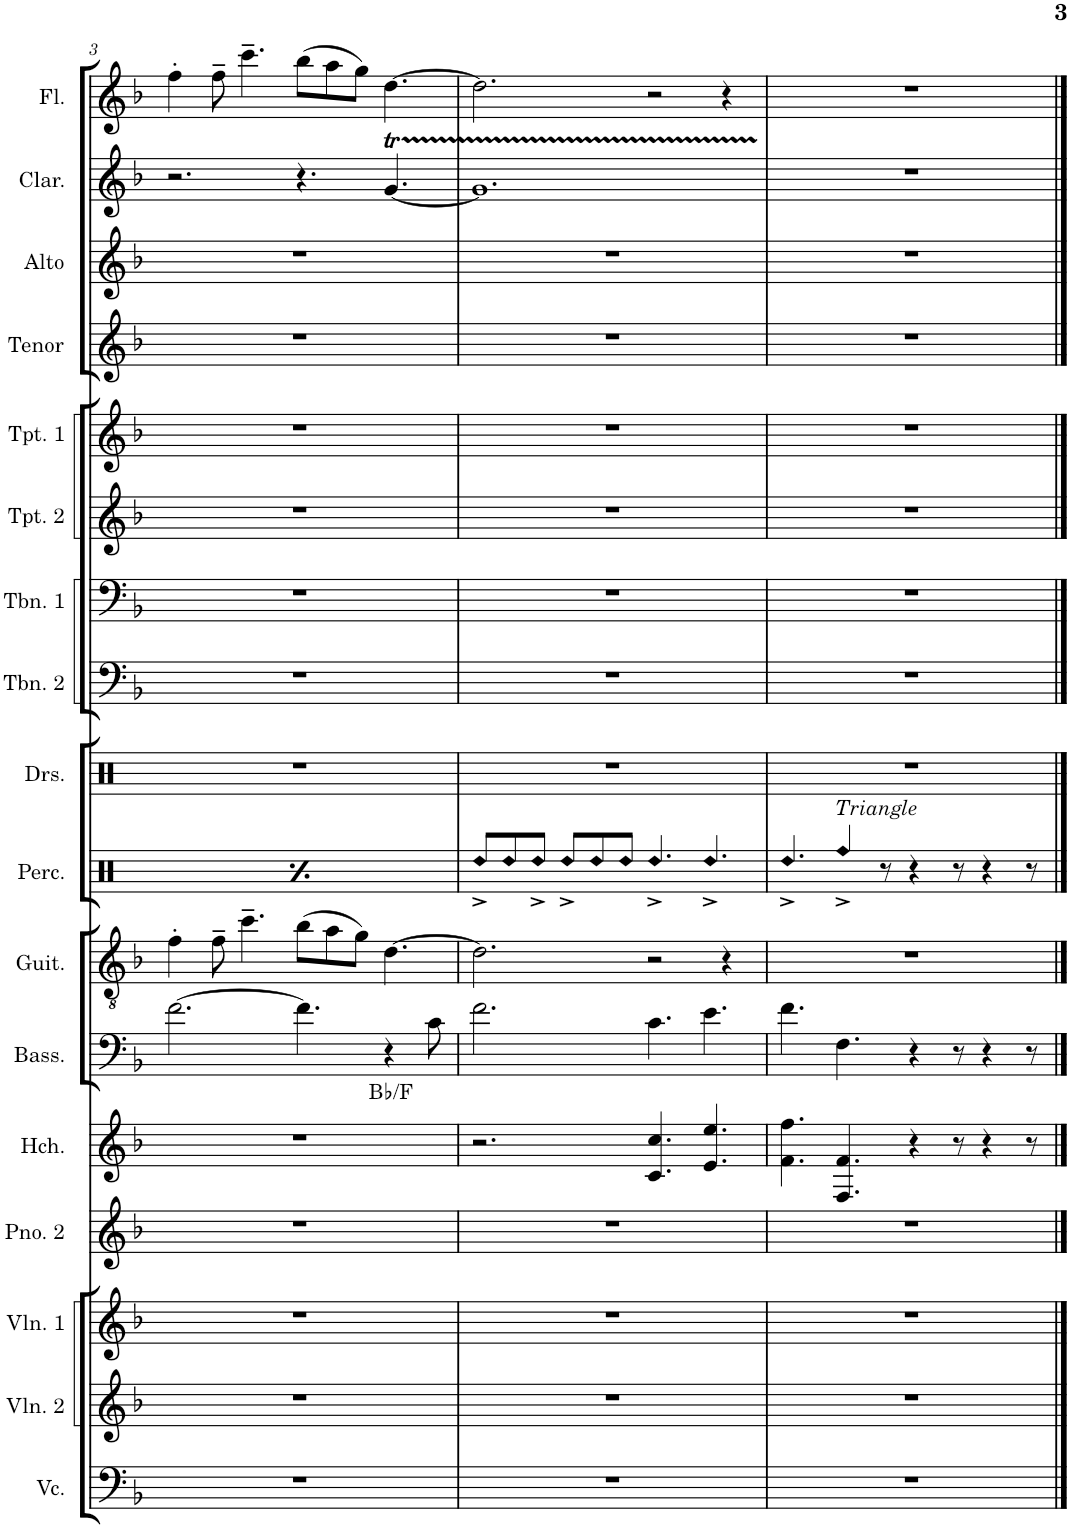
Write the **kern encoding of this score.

**kern	**kern	**kern	**kern	**kern	**harte	**kern	**kern	**kern	**kern	**kern	**kern	**kern	**kern	**kern	**kern	**kern	**kern
*part17	*part16	*part15	*part14	*part13	*part13	*part12	*part11	*part10	*part9	*part8	*part7	*part6	*part5	*part4	*part3	*part2	*part1
*staff17	*staff16	*staff15	*staff14	*staff13	*	*staff12	*staff11	*staff10	*staff9	*staff8	*staff7	*staff6	*staff5	*staff4	*staff3	*staff2	*staff1
*I"Violoncello	*I"Violin 2	*I"Violin 1	*I"Piano 2	*I"Piano 1	*	*I"Acoustic Bass	*I"Guitar	*I"Percussion	*I"Drumset	*I"Trombone 2	*I"Trombone 1	*I"Trumpet 2	*I"Trumpet 1	*I"REED 4 (Tenor Sax)	*I"REED 3 (Alto Sax, Flute)	*I"REED 2 (Clarinet)	*I"REED 1 (Flute, Bari Sax)
*I'Vc.	*I'Vln. 2	*I'Vln. 1	*I'Pno. 2	*I'Pno. 1	*	*I'Bass.	*I'Guit.	*I'Perc.	*I'Drs.	*I'Tbn. 2	*I'Tbn. 1	*I'Tpt. 2	*I'Tpt. 1	*I'Tenor	*I'Alto	*I'Clar.	*I'Fl.
!!LO:PB:g=z
*clefF4	*clefG2	*clefG2	*clefG2	*clefG2	*	*clefF4	*clefGv2	*clefX	*clefX	*clefF4	*clefF4	*clefG2	*clefG2	*clefG2	*clefG2	*clefG2	*clefG2
*	*	*	*	*	*	*Trd7c12	*	*	*	*	*	*Trd1c2	*Trd1c2	*Trd8c14	*Trd5c9	*Trd1c2	*
*k[b-]	*k[b-]	*k[b-]	*k[b-]	*k[b-]	*	*k[b-]	*k[b-]	*k[]	*k[]	*k[b-]	*k[b-]	*k[b-]	*k[b-]	*k[b-]	*k[b-]	*k[b-]	*k[b-]
*M12/8	*M12/8	*M12/8	*M12/8	*M12/8	*	*M12/8	*M12/8	*M12/8	*M12/8	*M12/8	*M12/8	*M12/8	*M12/8	*M12/8	*M12/8	*M12/8	*M12/8
=3	=3	=3	=3	=3	=3	=3	=3	=3	=3	=3	=3	=3	=3	=3	=3	=3	=3
!	!	!	!	!	!	!	!	!LO:TX:a:t=Tambourine	!	!	!	!	!	!	!	!	!
!	!	!	!	!	!	!	!	!LO:N:head=diamond	!	!	!	!	!	!	!	!	!
*	*	*	*	*^	*	*	*	*	*	*	*	*	*	*	*	*	*
1.r	1.r	1.r	1.r	1.r	1ryy	.	[2.f\	4f'\	8Rdd^/L	1.r	1.r	1.r	1.r	1.r	1.r	1.r	2.r	4ff'\
!	!	!	!	!	!	!	!	!	!LO:N:head=diamond	!	!	!	!	!	!	!	!	!
.	.	.	.	.	.	.	.	.	8Rdd/	.	.	.	.	.	.	.	.	.
!	!	!	!	!	!	!	!	!	!LO:N:head=diamond	!	!	!	!	!	!	!	!	!
.	.	.	.	.	.	.	.	8f~\	8Rdd^/J	.	.	.	.	.	.	.	.	8ff~\
!	!	!	!	!	!	!	!	!	!LO:N:head=diamond	!	!	!	!	!	!	!	!	!
.	.	.	.	.	.	.	.	4.cc~\	8Rdd^/L	.	.	.	.	.	.	.	.	4.ccc~\
!	!	!	!	!	!	!	!	!	!LO:N:head=diamond	!	!	!	!	!	!	!	!	!
.	.	.	.	.	.	.	.	.	8Rdd/	.	.	.	.	.	.	.	.	.
!	!	!	!	!	!	!	!	!	!LO:N:head=diamond	!	!	!	!	!	!	!	!	!
.	.	.	.	.	.	.	.	.	8Rdd/J	.	.	.	.	.	.	.	.	.
!	!	!	!	!	!	!	!	!	!LO:N:head=diamond	!	!	!	!	!	!	!	!	!
.	.	.	.	.	.	.	4.f\]	(8b-\L	8Rdd^/L	.	.	.	.	.	.	.	4.r	(8bb-\L
!	!	!	!	!	!	!	!	!	!LO:N:head=diamond	!	!	!	!	!	!	!	!	!
.	.	.	.	.	.	.	.	8a\	8Rdd/	.	.	.	.	.	.	.	.	8aa\
!	!	!	!	!	!	!	!	!	!LO:N:head=diamond	!	!	!	!	!	!	!	!	!
.	.	.	.	.	8ryy	.	.	8g\J)	8Rdd^/J	.	.	.	.	.	.	.	.	8gg\J)
!	!	!	!	!	!	!	!	!	!LO:N:head=diamond	!	!	!	!	!	!	!	!	!
.	.	.	.	.	4.ryy	Bb:maj/5	4r	[4.d\	8Rdd^/L	.	.	.	.	.	.	.	[4.gT/	[4.dd\
!	!	!	!	!	!	!	!	!	!LO:N:head=diamond	!	!	!	!	!	!	!	!	!
.	.	.	.	.	.	.	.	.	8Rdd/	.	.	.	.	.	.	.	.	.
!	!	!	!	!	!	!	!	!	!LO:N:head=diamond	!	!	!	!	!	!	!	!	!
*	*	*	*	*	*	*	*	*	*tremolo	*	*	*	*	*	*	*	*	*
.	.	.	.	.	.	.	8c\	.	64Rdd/	.	.	.	.	.	.	.	.	.
.	.	.	.	.	.	.	.	.	64Rdd/	.	.	.	.	.	.	.	.	.
.	.	.	.	.	.	.	.	.	64Rdd/	.	.	.	.	.	.	.	.	.
.	.	.	.	.	.	.	.	.	64Rdd/	.	.	.	.	.	.	.	.	.
.	.	.	.	.	.	.	.	.	64Rdd/	.	.	.	.	.	.	.	.	.
.	.	.	.	.	.	.	.	.	64Rdd/	.	.	.	.	.	.	.	.	.
.	.	.	.	.	.	.	.	.	64Rdd/	.	.	.	.	.	.	.	.	.
.	.	.	.	.	.	.	.	.	64Rdd/JJJJ	.	.	.	.	.	.	.	.	.
*	*	*	*	*	*	*	*	*	*Xtremolo	*	*	*	*	*	*	*	*	*
=4	=4	=4	=4	=4	=4	=4	=4	=4	=4	=4	=4	=4	=4	=4	=4	=4	=4	=4
!	!	!	!	!	!	!	!	!	!LO:N:head=diamond	!	!	!	!	!	!	!	!	!
*	*	*	*	*v	*v	*	*	*	*	*	*	*	*	*	*	*	*	*
1.r	1.r	1.r	1.r	2.r	.	2.f\	2.d\]	8Rdd^/L	1.r	1.r	1.r	1.r	1.r	1.r	1.r	1.gTTT]	2.dd\]
!	!	!	!	!	!	!	!	!LO:N:head=diamond	!	!	!	!	!	!	!	!	!
.	.	.	.	.	.	.	.	8Rdd/	.	.	.	.	.	.	.	.	.
!	!	!	!	!	!	!	!	!LO:N:head=diamond	!	!	!	!	!	!	!	!	!
.	.	.	.	.	.	.	.	8Rdd^/J	.	.	.	.	.	.	.	.	.
!	!	!	!	!	!	!	!	!LO:N:head=diamond	!	!	!	!	!	!	!	!	!
.	.	.	.	.	.	.	.	8Rdd^/L	.	.	.	.	.	.	.	.	.
!	!	!	!	!	!	!	!	!LO:N:head=diamond	!	!	!	!	!	!	!	!	!
.	.	.	.	.	.	.	.	8Rdd/	.	.	.	.	.	.	.	.	.
!	!	!	!	!	!	!	!	!LO:N:head=diamond	!	!	!	!	!	!	!	!	!
.	.	.	.	.	.	.	.	8Rdd/J	.	.	.	.	.	.	.	.	.
!	!	!	!	!	!	!	!	!LO:N:head=diamond	!	!	!	!	!	!	!	!	!
.	.	.	.	4.c/ 4.cc/	.	4.c\	2r	4.Rdd^/	.	.	.	.	.	.	.	.	2r
!	!	!	!	!	!	!	!	!LO:N:head=diamond	!	!	!	!	!	!	!	!	!
.	.	.	.	4.e/ 4.ee/	.	4.e\	.	4.Rdd^/	.	.	.	.	.	.	.	.	.
.	.	.	.	.	.	.	4r	.	.	.	.	.	.	.	.	.	4r
=5	=5	=5	=5	=5	=5	=5	=5	=5	=5	=5	=5	=5	=5	=5	=5	=5	=5
!	!	!	!	!	!	!	!	!LO:N:head=diamond	!	!	!	!	!	!	!	!	!
1.r	1.r	1.r	1.r	4.f\ 4.ff\	.	4.f\	1.r	4.Rdd^/	1.r	1.r	1.r	1.r	1.r	1.r	1.r	1.r	1.r
!	!	!	!	!	!	!	!	!LO:TX:a:i:t=Triangle	!	!	!	!	!	!	!	!	!
!	!	!	!	!	!	!	!	!LO:N:head=diamond	!	!	!	!	!	!	!	!	!
.	.	.	.	4.F/ 4.f/	.	4.F\	.	4Rff^/	.	.	.	.	.	.	.	.	.
.	.	.	.	.	.	.	.	8r	.	.	.	.	.	.	.	.	.
.	.	.	.	4r	.	4r	.	4r	.	.	.	.	.	.	.	.	.
.	.	.	.	8r	.	8r	.	8r	.	.	.	.	.	.	.	.	.
.	.	.	.	4r	.	4r	.	4r	.	.	.	.	.	.	.	.	.
.	.	.	.	8r	.	8r	.	8r	.	.	.	.	.	.	.	.	.
==	==	==	==	==	==	==	==	==	==	==	==	==	==	==	==	==	==
*-	*-	*-	*-	*-	*-	*-	*-	*-	*-	*-	*-	*-	*-	*-	*-	*-	*-
